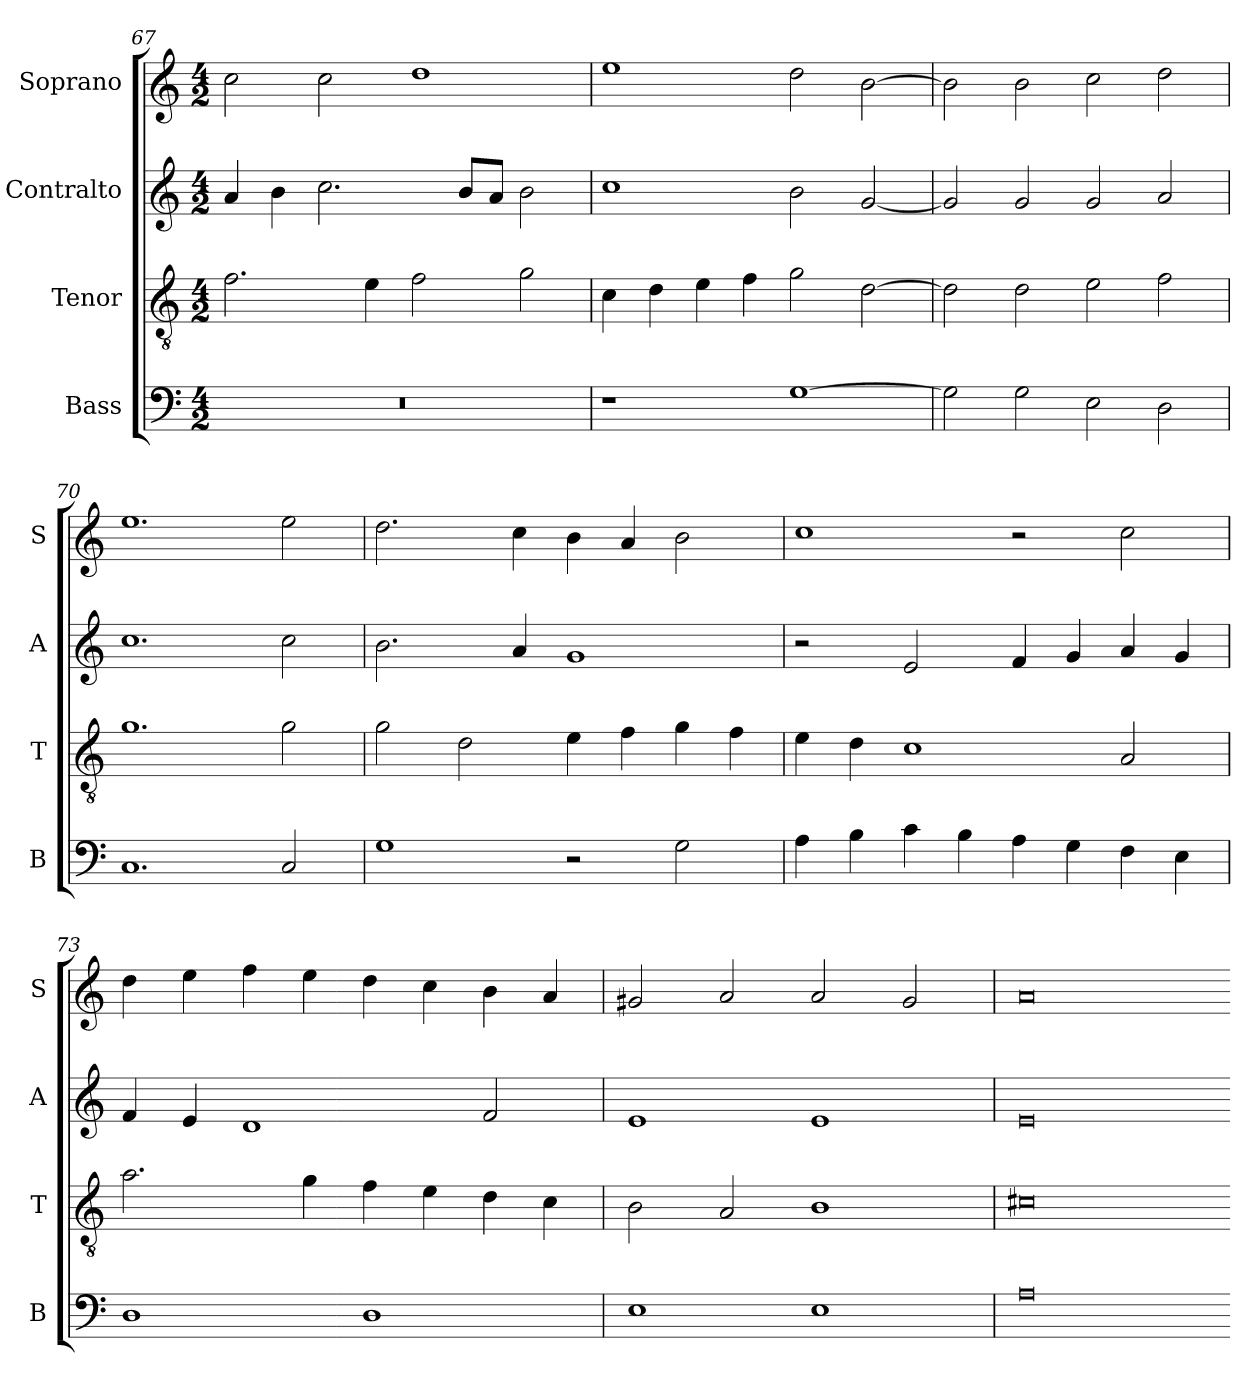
**kern	**kern	**kern	**kern
*part4	*part3	*part2	*part1
*staff4	*staff3	*staff2	*staff1
*I"Bass	*I"Tenor	*I"Contralto	*I"Soprano
*I'B	*I'T	*I'A	*I'S
*clefF4	*clefGv2	*clefG2	*clefG2
*k[]	*k[]	*k[]	*k[]
*D:dor	*D:dor	*D:dor	*D:dor
*M4/2	*M4/2	*M4/2	*M4/2
=67	=67	=67	=67
0r	2.f	4a	2cc
.	.	4b	.
.	.	2.cc	2cc
.	4e	.	.
.	2f	.	1dd
.	.	8b/L	.
.	.	8a/J	.
.	2g	2b	.
=68	=68	=68	=68
1r	4c	1cc	1ee
.	4d	.	.
.	4e	.	.
.	4f	.	.
[1G	2g	2b	2dd
.	[2d	[2g	[2b
=69	=69	=69	=69
2G]	2d]	2g]	2b]
2G	2d	2g	2b
2E	2e	2g	2cc
2D	2f	2a	2dd
=70	=70	=70	=70
1.C	1.g	1.cc	1.ee
2C	2g	2cc	2ee
=71	=71	=71	=71
1G	2g	2.b	2.dd
.	2d	.	.
.	.	4a	4cc
2r	4e	1g	4b
.	4f	.	4a
2G	4g	.	2b
.	4f	.	.
=72	=72	=72	=72
4A	4e	2r	1cc
4B	4d	.	.
4c	1c	2e	.
4B	.	.	.
4A	.	4f	2r
4G	.	4g	.
4F	2A	4a	2cc
4E	.	4g	.
=73	=73	=73	=73
1D	2.a	4f	4dd
.	.	4e	4ee
.	.	1d	4ff
.	4g	.	4ee
1D	4f	.	4dd
.	4e	.	4cc
.	4d	2f	4b
.	4c	.	4a
=74	=74	=74	=74
1E	2B	1e	2g#X
.	2A	.	2a
1E	1B	1e	2a
.	.	.	2g#
=75	=75	=75	=75
0A	0c#X	0e	0a
=-	=-	=-	=-
*-	*-	*-	*-
